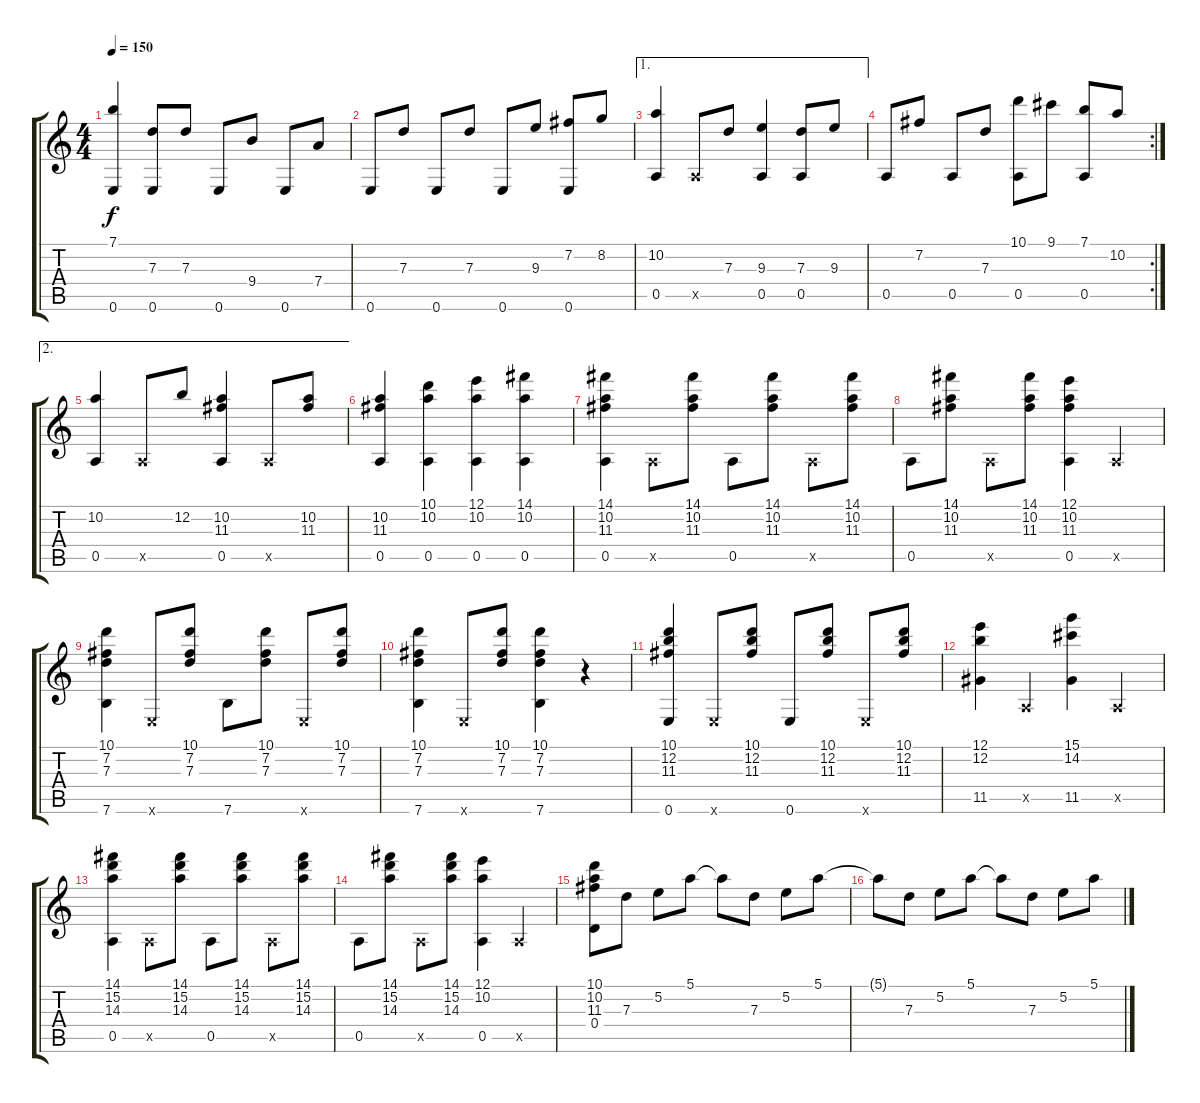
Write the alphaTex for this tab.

\track "" {instrument acousticguitarsteel}
\staff {score tabs}
\tuning (E4 B3 G3 D3 A2 E2) {hide}
\ts (4 4)
\tempo 150
\clef g2
\ks c
(7.1 0.6).4{dy f} (7.3 0.6).8 7.3.8 0.6.8 9.4.8 0.6.8 7.4.8 |
0.6.8 7.3.8 0.6.8 7.3.8 0.6.8 9.3.8 (7.2 0.6).8 8.2.8 |
\ae 1
(10.2 0.5).4 0.5{x}.8 7.3.8 (9.3 0.5).4 (7.3 0.5).8 9.3.8 |
\rc 2
0.5.8 7.2.8 0.5.8 7.3.8 (10.1 0.5).8 9.1.8 (7.1 0.5).8 10.2.8 |
\ae 2
(10.2 0.5).4 0.5{x}.8 12.2.8 (10.2 11.3 0.5).4 0.5{x}.8 (10.2 11.3).8 |
(10.2 11.3 0.5).4 (10.1 10.2 0.5).4 (12.1 10.2 0.5).4 (14.1 10.2 0.5).4 |
(14.1 10.2 11.3 0.5).4 0.5{x}.8 (14.1 10.2 11.3).8 0.5.8 (14.1 10.2 11.3).8 0.5{x}.8 (14.1 10.2 11.3).8 |
0.5.8 (14.1 10.2 11.3).8 0.5{x}.8 (14.1 10.2 11.3).8 (12.1 10.2 11.3 0.5).4 0.5{x}.4 |
(10.1 7.2 7.3 7.6).4 0.6{x}.8 (10.1 7.2 7.3).8 7.6.8 (10.1 7.2 7.3).8 0.6{x}.8 (10.1 7.2 7.3).8 |
(10.1 7.2 7.3 7.6).4 0.6{x}.8 (10.1 7.2 7.3).8 (10.1 7.2 7.3 7.6).4 r.4 |
(10.1 12.2 11.3 0.6).4 0.6{x}.8 (10.1 12.2 11.3).8 0.6.8 (10.1 12.2 11.3).8 0.6{x}.8 (10.1 12.2 11.3).8 |
(12.1 12.2 11.5).4 0.5{x}.4 (15.1 14.2 11.5).4 0.5{x}.4 |
(14.1 15.2 14.3 0.5).4 0.5{x}.8 (14.1 15.2 14.3).8 0.5.8 (14.1 15.2 14.3).8 0.5{x}.8 (14.1 15.2 14.3).8 |
0.5.8 (14.1 15.2 14.3).8 0.5{x}.8 (14.1 15.2 14.3).8 (12.1 10.2 0.5).4 0.5{x}.4 |
(10.1 10.2 11.3 0.4).8 7.3.8 5.2.8 5.1.8 5.1{t}.8 7.3.8 5.2.8 5.1.8 |
5.1{t}.8 7.3.8 5.2.8 5.1.8 5.1{t}.8 7.3.8 5.2.8 5.1.8
